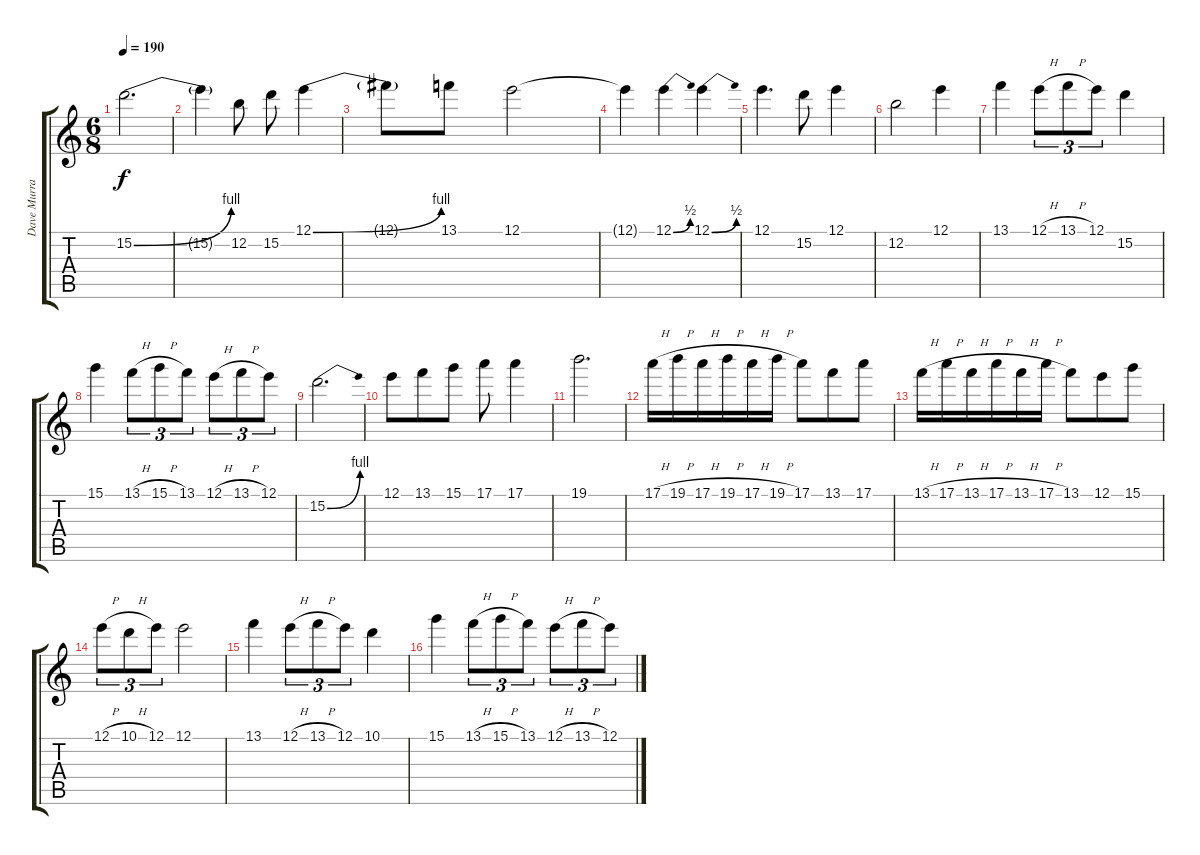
\track ("Dave Murray" "Dave Murra") {instrument distortionguitar}
\staff {score tabs}
\tuning (E4 B3 G3 D3 A2 E2) {hide}
\ts (6 8)
\tempo 190
\clef g2
\ks c
15.2{be (bend 0 0 60 4)}.2{d dy f} |
15.2{t}.4 12.2.8 15.2.8 12.1{be (bend 0 0 60 4)}.4 |
12.1{t}.8 13.1.8 12.1.2 |
12.1{t}.4 12.1{be (bend 0 0 60 2)}.4 12.1{be (bend 0 0 60 2)}.4 |
12.1.4{d} 15.2.8 12.1.4 |
12.2.2 12.1.4 |
13.1.4 12.1{h}.8{tu (3 2)} 13.1{h}.8{tu (3 2)} 12.1.8{tu (3 2)} 15.2.4 |
15.1.4 13.1{h}.8{tu (3 2)} 15.1{h}.8{tu (3 2)} 13.1.8{tu (3 2)} 12.1{h}.8{tu (3 2)} 13.1{h}.8{tu (3 2)} 12.1.8{tu (3 2)} |
15.2{be (bend 0 0 60 4)}.2{d} |
12.1.8 13.1.8 15.1.8 17.1.8 17.1.4 |
19.1.2{d} |
17.1{h}.16 19.1{h}.16 17.1{h}.16 19.1{h}.16 17.1{h}.16 19.1{h}.16 17.1.8 13.1.8 17.1.8 |
13.1{h}.16 17.1{h}.16 13.1{h}.16 17.1{h}.16 13.1{h}.16 17.1{h}.16 13.1.8 12.1.8 15.1.8 |
12.1{h}.8{tu (3 2)} 10.1{h}.8{tu (3 2)} 12.1.8{tu (3 2)} 12.1.2 |
13.1.4 12.1{h}.8{tu (3 2)} 13.1{h}.8{tu (3 2)} 12.1.8{tu (3 2)} 10.1.4 |
15.1.4 13.1{h}.8{tu (3 2)} 15.1{h}.8{tu (3 2)} 13.1.8{tu (3 2)} 12.1{h}.8{tu (3 2)} 13.1{h}.8{tu (3 2)} 12.1.8{tu (3 2)}
